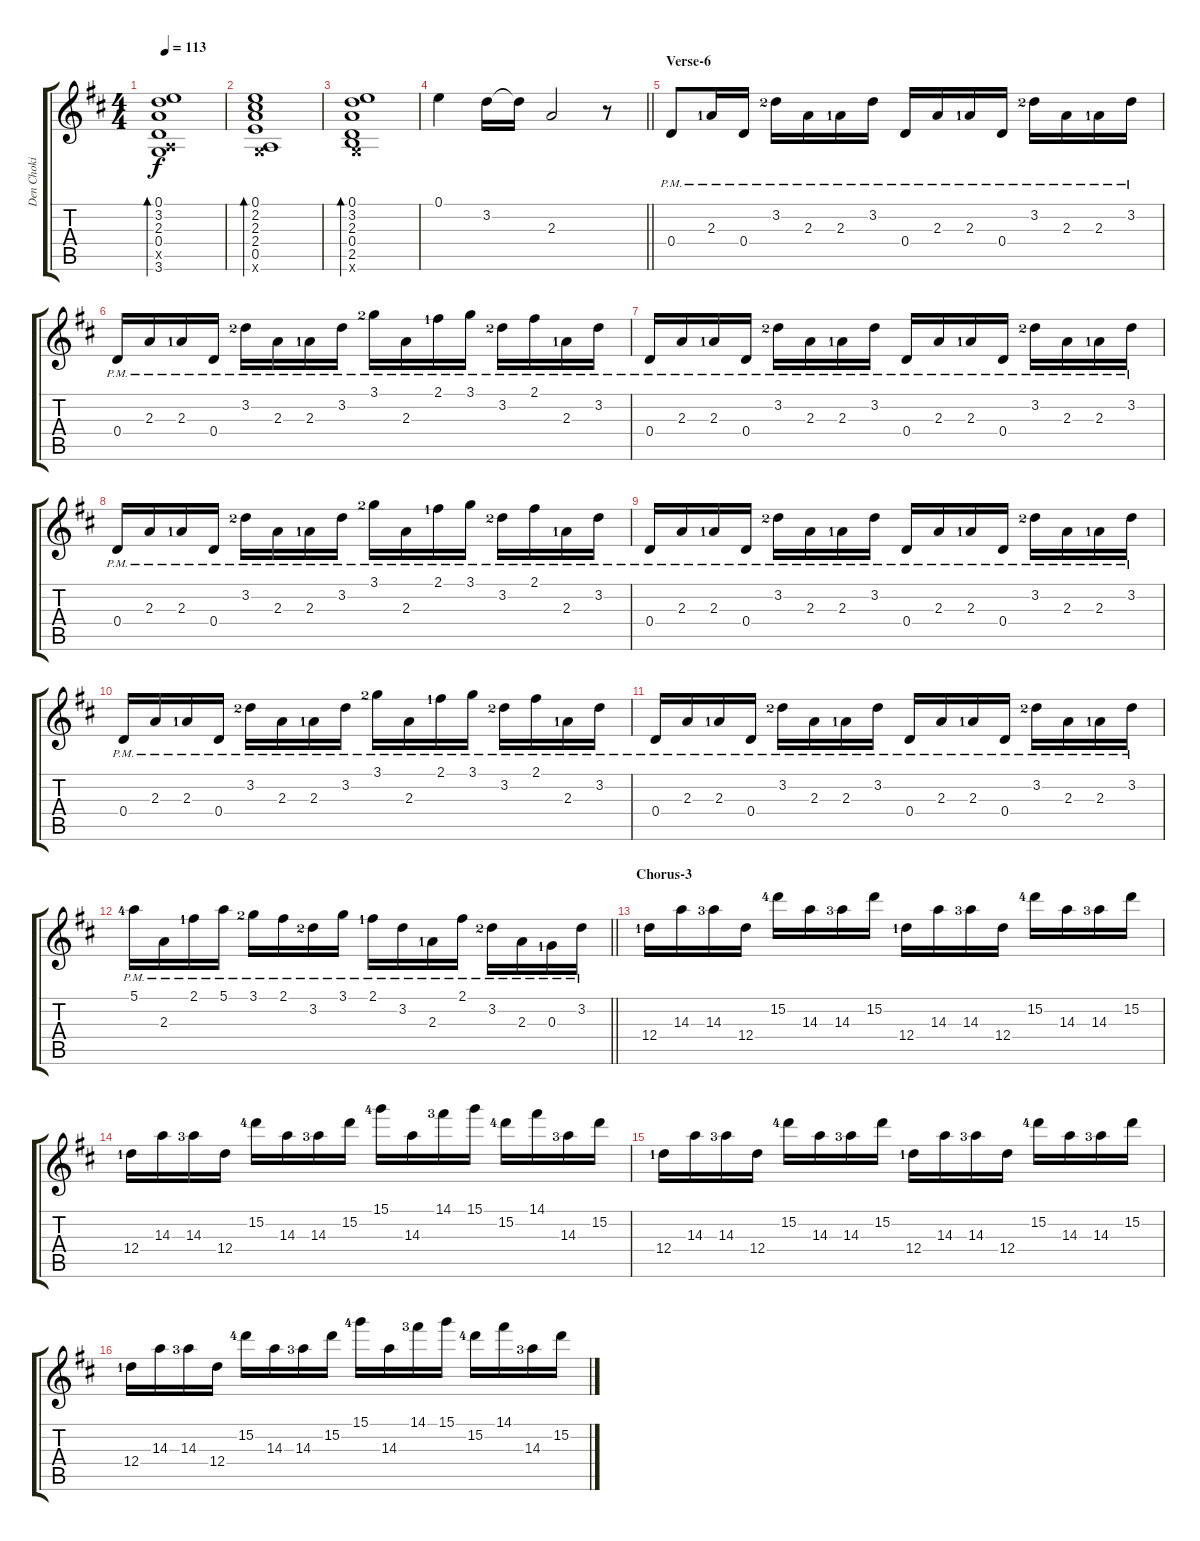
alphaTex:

\track ("Den Choki \"netral\"" "Den Choki ") {instrument distortionguitar bank 81}
\staff {score tabs}
\tuning (E4 B3 G3 D3 A2 E2) {hide}
\ts (4 4)
\tempo 113
\clef g2
\ks d
(0.1 3.2 2.3 0.4 0.5{x} 3.6).1{bd 120 dy f} |
(0.1 2.2 2.3 2.4 0.5 3.6{x}).1{bd 120} |
(0.1 3.2 2.3 0.4 2.5 3.6{x}).1{bd 120} |
\barLineRight lightlight
0.1.4 3.2.16 3.2{t}.16 2.3.2 r.8 |
\section ("" "Verse-6")
0.4{pm}.8 2.3{pm lf 2}.16 0.4{pm}.16 3.2{pm lf 3}.16 2.3{pm}.16 2.3{pm lf 2}.16 3.2{pm}.16 0.4{pm}.16 2.3{pm}.16 2.3{pm lf 2}.16 0.4{pm}.16 3.2{pm lf 3}.16 2.3{pm}.16 2.3{pm lf 2}.16 3.2{pm}.16 |
0.4{pm}.16 2.3{pm}.16 2.3{pm lf 2}.16 0.4{pm}.16 3.2{pm lf 3}.16 2.3{pm}.16 2.3{pm lf 2}.16 3.2{pm}.16 3.1{pm lf 3}.16 2.3{pm}.16 2.1{pm lf 2}.16 3.1{pm}.16 3.2{pm lf 3}.16 2.1{pm}.16 2.3{pm lf 2}.16 3.2{pm}.16 |
0.4{pm}.16 2.3{pm}.16 2.3{pm lf 2}.16 0.4{pm}.16 3.2{pm lf 3}.16 2.3{pm}.16 2.3{pm lf 2}.16 3.2{pm}.16 0.4{pm}.16 2.3{pm}.16 2.3{pm lf 2}.16 0.4{pm}.16 3.2{pm lf 3}.16 2.3{pm}.16 2.3{pm lf 2}.16 3.2{pm}.16 |
0.4{pm}.16 2.3{pm}.16 2.3{pm lf 2}.16 0.4{pm}.16 3.2{pm lf 3}.16 2.3{pm}.16 2.3{pm lf 2}.16 3.2{pm}.16 3.1{pm lf 3}.16 2.3{pm}.16 2.1{pm lf 2}.16 3.1{pm}.16 3.2{pm lf 3}.16 2.1{pm}.16 2.3{pm lf 2}.16 3.2{pm}.16 |
0.4{pm}.16 2.3{pm}.16 2.3{pm lf 2}.16 0.4{pm}.16 3.2{pm lf 3}.16 2.3{pm}.16 2.3{pm lf 2}.16 3.2{pm}.16 0.4{pm}.16 2.3{pm}.16 2.3{pm lf 2}.16 0.4{pm}.16 3.2{pm lf 3}.16 2.3{pm}.16 2.3{pm lf 2}.16 3.2{pm}.16 |
0.4{pm}.16 2.3{pm}.16 2.3{pm lf 2}.16 0.4{pm}.16 3.2{pm lf 3}.16 2.3{pm}.16 2.3{pm lf 2}.16 3.2{pm}.16 3.1{pm lf 3}.16 2.3{pm}.16 2.1{pm lf 2}.16 3.1{pm}.16 3.2{pm lf 3}.16 2.1{pm}.16 2.3{pm lf 2}.16 3.2{pm}.16 |
0.4{pm}.16 2.3{pm}.16 2.3{pm lf 2}.16 0.4{pm}.16 3.2{pm lf 3}.16 2.3{pm}.16 2.3{pm lf 2}.16 3.2{pm}.16 0.4{pm}.16 2.3{pm}.16 2.3{pm lf 2}.16 0.4{pm}.16 3.2{pm lf 3}.16 2.3{pm}.16 2.3{pm lf 2}.16 3.2{pm}.16 |
\barLineRight lightlight
5.1{pm lf 5}.16 2.3{pm}.16 2.1{pm lf 2}.16 5.1{pm}.16 3.1{pm lf 3}.16 2.1{pm}.16 3.2{pm lf 3}.16 3.1{pm}.16 2.1{pm lf 2}.16 3.2{pm}.16 2.3{pm lf 2}.16 2.1{pm}.16 3.2{pm lf 3}.16 2.3{pm}.16 0.3{pm lf 2}.16 3.2{pm}.16 |
\section ("" "Chorus-3")
12.4{lf 2}.16 14.3.16 14.3{lf 4}.16 12.4.16 15.2{lf 5}.16 14.3.16 14.3{lf 4}.16 15.2.16 12.4{lf 2}.16 14.3.16 14.3{lf 4}.16 12.4.16 15.2{lf 5}.16 14.3.16 14.3{lf 4}.16 15.2.16 |
12.4{lf 2}.16 14.3.16 14.3{lf 4}.16 12.4.16 15.2{lf 5}.16 14.3.16 14.3{lf 4}.16 15.2.16 15.1{lf 5}.16 14.3.16 14.1{lf 4}.16 15.1.16 15.2{lf 5}.16 14.1.16 14.3{lf 4}.16 15.2.16 |
12.4{lf 2}.16 14.3.16 14.3{lf 4}.16 12.4.16 15.2{lf 5}.16 14.3.16 14.3{lf 4}.16 15.2.16 12.4{lf 2}.16 14.3.16 14.3{lf 4}.16 12.4.16 15.2{lf 5}.16 14.3.16 14.3{lf 4}.16 15.2.16 |
12.4{lf 2}.16 14.3.16 14.3{lf 4}.16 12.4.16 15.2{lf 5}.16 14.3.16 14.3{lf 4}.16 15.2.16 15.1{lf 5}.16 14.3.16 14.1{lf 4}.16 15.1.16 15.2{lf 5}.16 14.1.16 14.3{lf 4}.16 15.2.16
